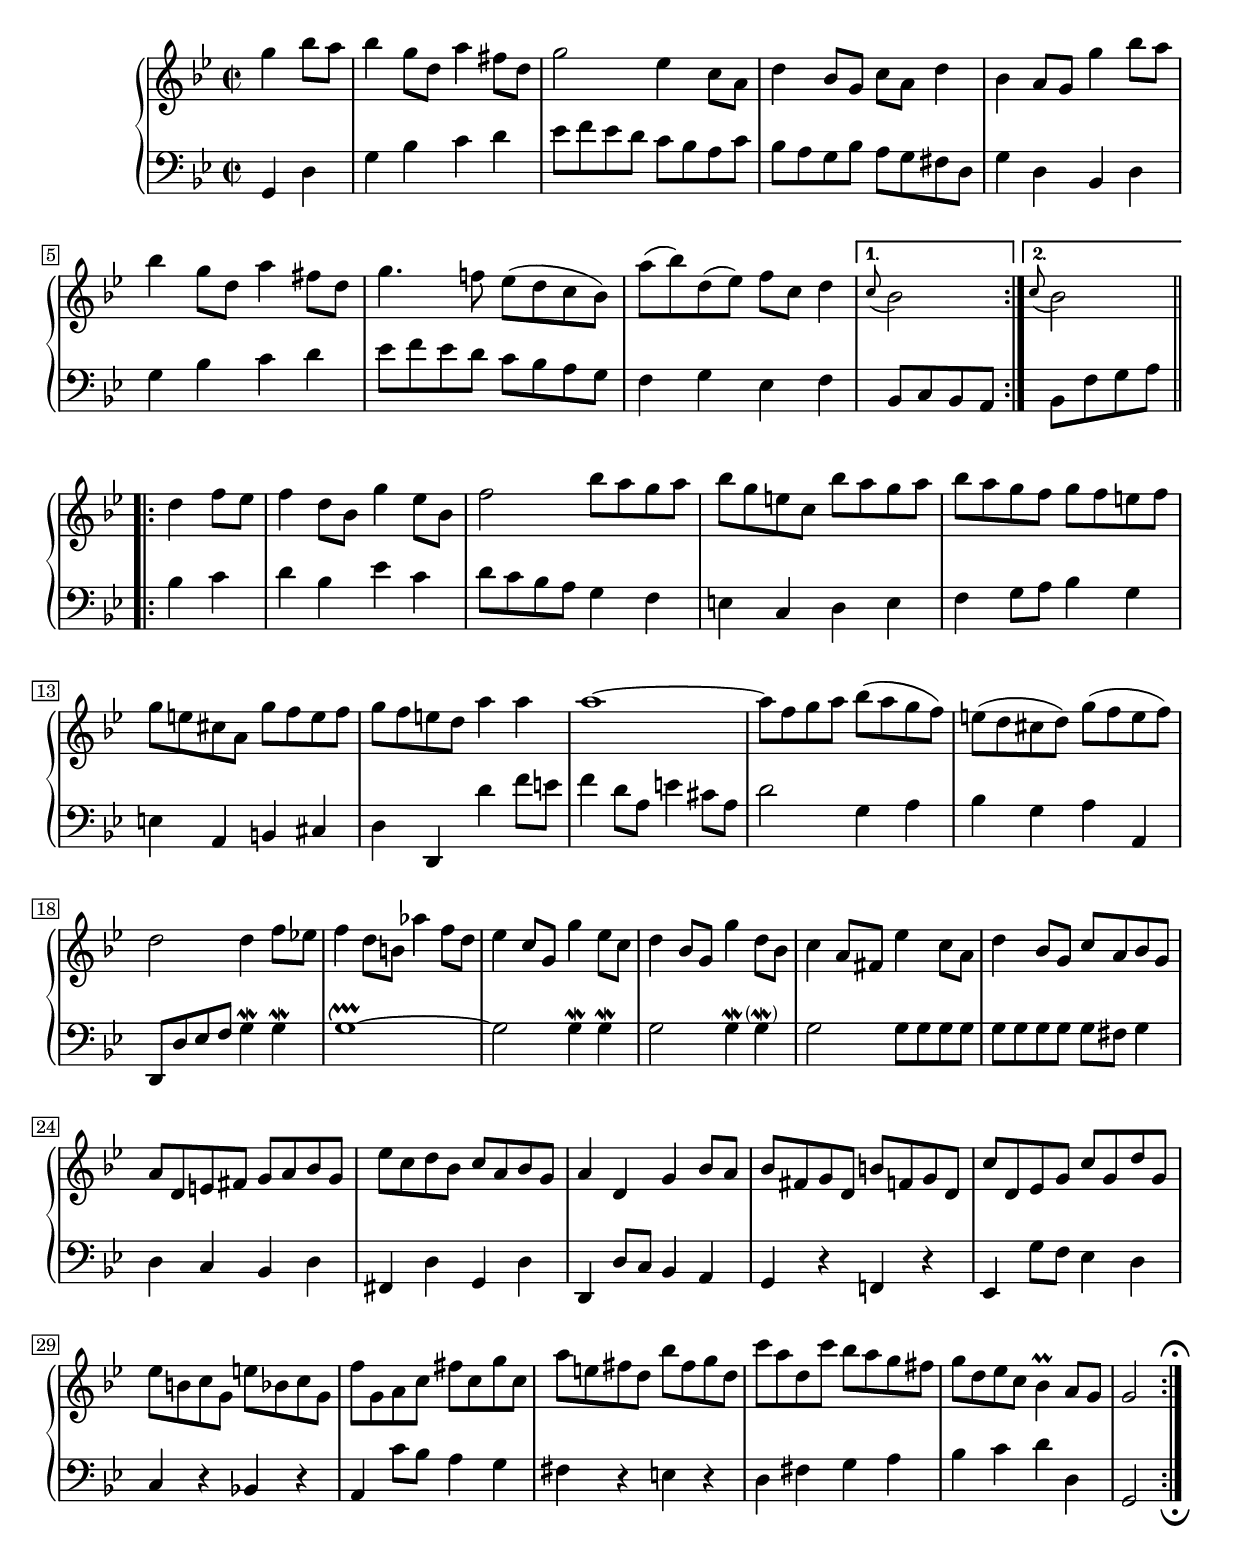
Global = {
  \key g \minor
  \time 2/2
  \include "../global.ly"
}

Soprano = \context Voice = "one" \relative c'' {
  \voiceOne
  \stemNeutral\tieNeutral
  \override MultiMeasureRest.staff-position = #0
  \override Rest.staff-position = #0
  \label #'SuiteIIIGavotteI
  \repeat volta 2 {
  \partial 2 g'4 bes8 a
  %1
  | bes4 g8 d a'4 fis8 d
  | g2 ees4 c8 a
  | d4 bes8 g c a d4
  | bes4 a8 g g'4 bes8 a
  %5
  | bes4 g8 d a'4 fis8 d
  | g4. f8 ees( d c bes)
  | a'( bes) d,( ees) f c d4
  | \alternative {
      { \once\stemUp\once\slurDown \appoggiatura c8 bes2 }
      { \once\stemUp\once\slurDown \appoggiatura c8 bes2 }
    }
  }
  \break
  \repeat volta 2 {
  \partial 2 d4 f8 ees
  | f4 d8 bes g'4 ees8 bes
  %10
  | f'2 bes8 a g a
  | bes g e c bes' a g a
  | bes a g f g f e f
  | g e cis a g' f e f
  | g f e d a'4 a
  %15
  | a1~
  | a8 f g a bes( a g f)
  | e( d cis d) g( f e f)
  | d2 d4 f8 ees
  | f4 d8 b aes'4 f8 d
  %20
  | ees4 c8 g g'4 ees8 c
  | d4 bes8 g g'4 d8 bes
  | c4 a8 fis ees'4 c8 a
  | d4 bes8 g c a bes g
  | a d, e fis g a bes g
  %25
  | ees' c d bes c a bes g
  | a4 d, g bes8 a
  | bes fis g d b' f g d
  | c' d, ees g c g d' g,
  | ees' b c g e' bes c g
  %30
  | f' g, a c fis c g' c,
  | a' e fis d bes' fis g d
  | c' a d, c' bes a g fis
  | g d ees c bes4\prall a8 g
  | g2
    \override Score.TextMark.self-alignment-X = #CENTER
    \textEndMark \markup { \musicglyph "scripts.ufermata" }
  }
  \fine
}

Bass = \context Voice = "four" \relative c {
  \voiceFour
  \stemNeutral\tieNeutral
  \override MultiMeasureRest.staff-position = #0
  \override Rest.staff-position = #0
  \override Script.direction = #UP
  \repeat volta 2 {
  \partial 2 g4 d'
  %1
  | g bes c d
  | ees8 f ees d c bes a c
  | bes a g bes a g fis d
  | g4 d bes d
  %5
  | g bes c d
  | ees8 f ees d c bes a g
  | f4 g ees f
  | \alternative {
      { \once\omit Slur \appoggiatura s8 bes,8 c bes a }
      { \once\omit Slur \appoggiatura s8 bes8 f' g a }
    }
  }
  \repeat volta 2 {
  \partial 2 bes4 c
  | d bes ees c
  %10
  | d8 c bes a g4 f
  | e c d e
  | f g8 a bes4 g
  | e a, b cis
  | d d, d'' f8 e
  %15
  | f4 d8 a e'4 cis8 a
  | d2 g,4 a
  | bes4 g a a,
  | d,8 d' ees f g4\mordent g\mordent
  | g1~\upprall
  %20
  | g2 g4\mordent g\mordent
  | g2 g4\mordent g\parenthesize\mordent
  | g2 g8 g g g
  | g g g g g fis g4
  | d4 c bes d
  %25
  | fis, d' g, d'
  | d, d'8 c bes4 a
  | g r f! r
  | ees g'8 f ees4 d
  | c r bes! r
  %30
  | a4 c'8 bes a4 g
  | fis r e r
  | d fis g a
  | bes c d d,
  | g,2
    \tweak direction #DOWN
    \textEndMark \markup { \musicglyph "scripts.dfermata" }
  }
  \fine
}

\score {
  \new PianoStaff
  <<
    \accidentalStyle Score.piano
    \context Staff = "upper" <<
      \set Staff.midiInstrument = #"acoustic grand"
      \Global
      \clef treble
      \Soprano
    >>
    \context Staff = "lower" <<
      \set Staff.midiInstrument = #"acoustic grand"
      \Global
      \clef bass
      \Bass
    >>
  >>
  \header {
    composer = ##f % "Johann Sebastian Bach"
    opus = ##f % "BWV 808"
    title = \markup { "Gavotte I" }
    subtitle = ##f
  }
  \layout {
    \context {
      \PianoStaff
      \override Parentheses.font-size = #-2
      \override TextScript.font-shape = #'italic
      \override TextScript.font-size = #-1
    }
  }
  \midi {
    \tempo 4 = 100
  }
}
